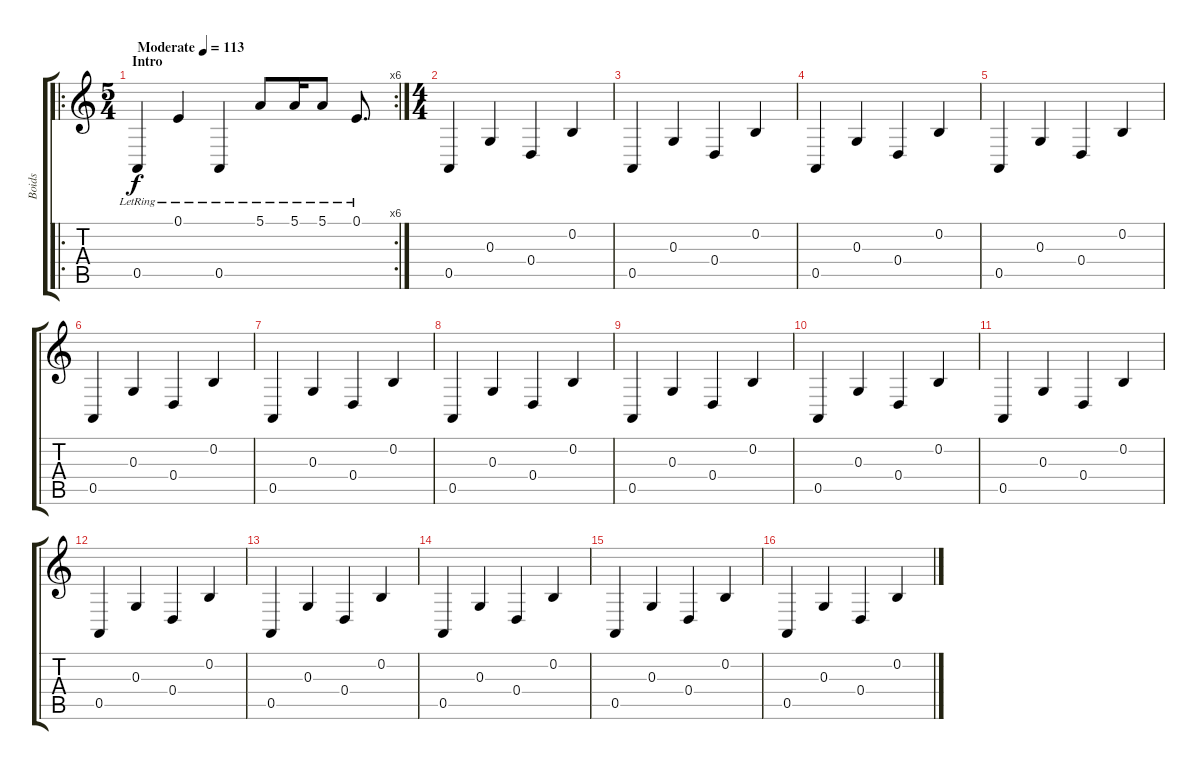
\track ("Boids" "Boids") {instrument birdtweet}
\staff {score tabs}
\tuning (E4 B3 G3 D3 A2 E2) {hide}
\ro
\rc 6
\ts (5 4)
\section ("" "Intro")
\tempo (113 "Moderate")
\clef g2
\ks c
0.5{lr}.4{dy f volume 8 instrument birdtweet} 0.1{lr}.4 0.5{lr}.4 5.1{lr}.8 5.1{lr}.16 5.1{lr}.8 0.1{lr}.8{d} |
\ts (4 4)
0.5.4{volume 8} 0.3.4 0.4.4 0.2.4 |
0.5.4 0.3.4 0.4.4 0.2.4 |
0.5.4 0.3.4 0.4.4 0.2.4 |
0.5.4 0.3.4 0.4.4 0.2.4 |
0.5.4 0.3.4 0.4.4 0.2.4 |
0.5.4 0.3.4 0.4.4 0.2.4 |
0.5.4 0.3.4 0.4.4 0.2.4 |
0.5.4 0.3.4 0.4.4 0.2.4 |
0.5.4 0.3.4 0.4.4 0.2.4 |
0.5.4 0.3.4 0.4.4 0.2.4 |
0.5.4 0.3.4 0.4.4 0.2.4 |
0.5.4 0.3.4 0.4.4 0.2.4 |
0.5.4 0.3.4 0.4.4 0.2.4 |
0.5.4 0.3.4 0.4.4 0.2.4 |
0.5.4 0.3.4 0.4.4 0.2.4
